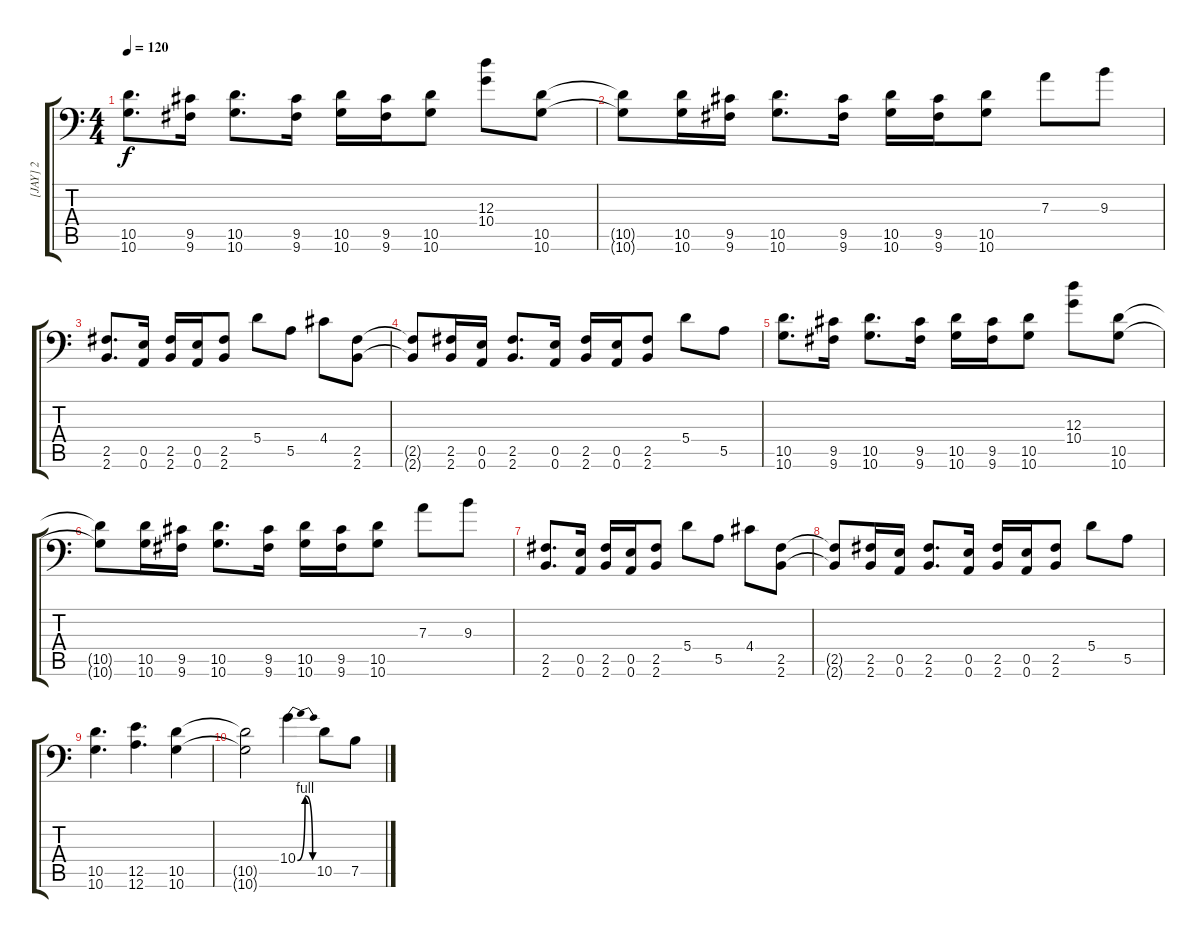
\track ("[JAY] 2" "[JAY] 2") {instrument distortionguitar}
\staff {score tabs}
\tuning (B3 Gb3 D3 A2 E2 A1) {hide}
\ts (4 4)
\tempo 120
\clef f4
\ks c
(10.5 10.6).8{d dy f} (9.5 9.6).16 (10.5 10.6).8{d} (9.5 9.6).16 (10.5 10.6).16 (9.5 9.6).16 (10.5 10.6).8 (12.3 10.4).8 (10.5 10.6).8 |
(10.5{t} 10.6{t}).8 (10.5 10.6).16 (9.5 9.6).16 (10.5 10.6).8{d} (9.5 9.6).16 (10.5 10.6).16 (9.5 9.6).16 (10.5 10.6).8 7.3.8 9.3.8 |
(2.5 2.6).8{d} (0.5 0.6).16 (2.5 2.6).16 (0.5 0.6).16 (2.5 2.6).8 5.4.8 5.5.8 4.4.8 (2.5 2.6).8 |
(2.5{t} 2.6{t}).8 (2.5 2.6).16 (0.5 0.6).16 (2.5 2.6).8{d} (0.5 0.6).16 (2.5 2.6).16 (0.5 0.6).16 (2.5 2.6).8 5.4.8 5.5.8 |
(10.5 10.6).8{d} (9.5 9.6).16 (10.5 10.6).8{d} (9.5 9.6).16 (10.5 10.6).16 (9.5 9.6).16 (10.5 10.6).8 (12.3 10.4).8 (10.5 10.6).8 |
(10.5{t} 10.6{t}).8 (10.5 10.6).16 (9.5 9.6).16 (10.5 10.6).8{d} (9.5 9.6).16 (10.5 10.6).16 (9.5 9.6).16 (10.5 10.6).8 7.3.8 9.3.8 |
(2.5 2.6).8{d} (0.5 0.6).16 (2.5 2.6).16 (0.5 0.6).16 (2.5 2.6).8 5.4.8 5.5.8 4.4.8 (2.5 2.6).8 |
(2.5{t} 2.6{t}).8 (2.5 2.6).16 (0.5 0.6).16 (2.5 2.6).8{d} (0.5 0.6).16 (2.5 2.6).16 (0.5 0.6).16 (2.5 2.6).8 5.4.8 5.5.8 |
(10.5 10.6).4{d} (12.5 12.6).4{d} (10.5 10.6).4 |
(10.5{t} 10.6{t}).2 10.4{be (bendrelease 0 0 20 4 30 4 60 0)}.4 10.5.8 7.5.8
